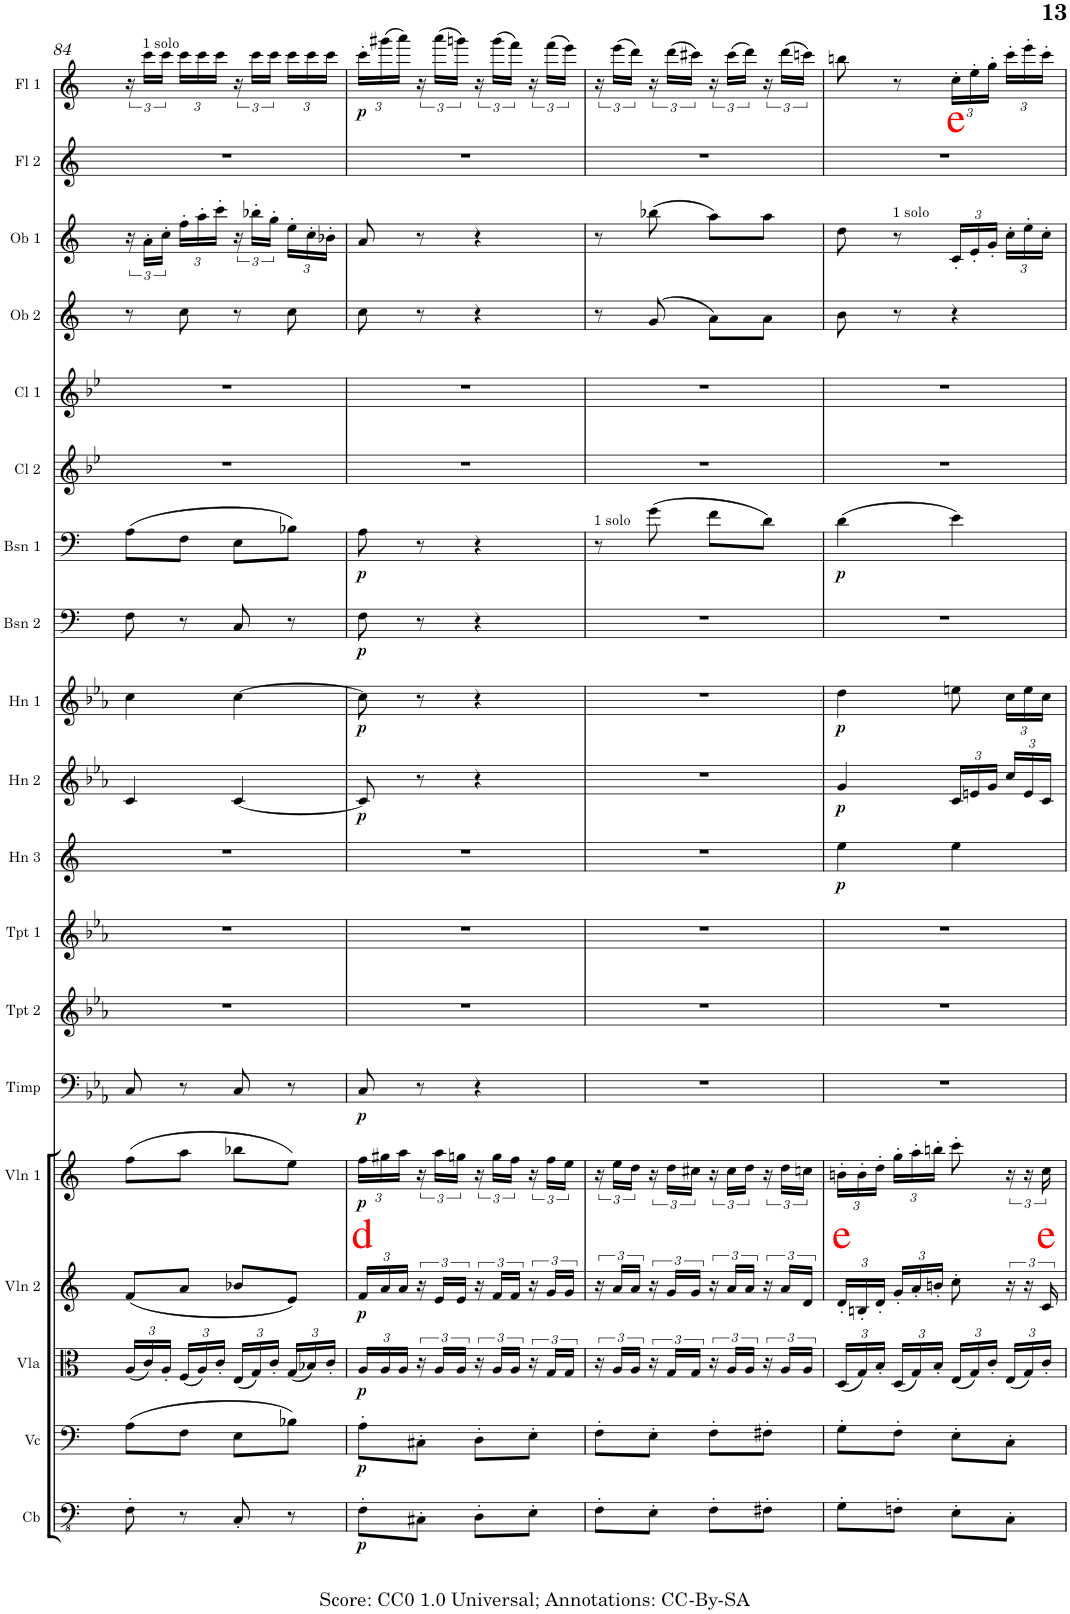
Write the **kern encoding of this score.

**kern	**dynam	**kern	**dynam	**kern	**dynam	**kern	**dynam	**kern	**text	**dynam	**kern	**dynam	**kern	**kern	**kern	**dynam	**kern	**dynam	**kern	**dynam	**kern	**dynam	**kern	**dynam	**kern	**kern	**kern	**kern	**kern	**kern	**text	**dynam
*part19	*part19	*part18	*part18	*part17	*part17	*part16	*part16	*part15	*part15	*part15	*part14	*part14	*part13	*part12	*part11	*part11	*part10	*part10	*part9	*part9	*part8	*part8	*part7	*part7	*part6	*part5	*part4	*part3	*part2	*part1	*part1	*part1
*staff19	*staff19	*staff18	*staff18	*staff17	*staff17	*staff16	*staff16	*staff15	*staff15	*staff15	*staff14	*staff14	*staff13	*staff12	*staff11	*staff11	*staff10	*staff10	*staff9	*staff9	*staff8	*staff8	*staff7	*staff7	*staff6	*staff5	*staff4	*staff3	*staff2	*staff1	*staff1	*staff1
*I"Contrabass	*	*I"Violoncello	*	*I"Viola	*	*I"Violin 2	*	*I"Violin 1	*	*	*I"Timpani	*	*I"C Trumpet 2	*I"C Trumpet 1	*I"Eb Horn 3	*	*I"C Horn 2	*	*I"C Horn 1	*	*I"Bassoon 2	*	*I"Bassoon 1	*	*I"Bb Clarinet 3	*I"Bb Clarinet 1	*I"Oboe 2	*I"Oboe 1	*I"Flute 2	*I"Flute 1	*	*
*I'Cb	*	*I'Vc	*	*I'Vla	*	*I'Vln 2	*	*I'Vln 1	*	*	*I'Timp	*	*I'Tpt 2	*I'Tpt 1	*I'Hn 3	*	*I'Hn 2	*	*I'Hn 1	*	*I'Bsn 2	*	*I'Bsn 1	*	*I'Cl 2	*I'Cl 1	*I'Ob 2	*I'Ob 1	*I'Fl 2	*I'Fl 1	*	*
!!LO:PB:g=z
*clefFv4	*	*clefF4	*	*clefC3	*	*clefG2	*	*clefG2	*	*	*clefF4	*	*clefG2	*clefG2	*clefG2	*	*clefG2	*	*clefG2	*	*clefF4	*	*clefF4	*	*clefG2	*clefG2	*clefG2	*clefG2	*clefG2	*clefG2	*	*
*	*	*	*	*	*	*	*	*	*	*	*	*	*	*	*Trd5c9	*	*Trd7c12	*	*Trd7c12	*	*	*	*	*	*Trd1c2	*Trd1c2	*	*	*	*	*	*
*k[]	*	*k[]	*	*k[]	*	*k[]	*	*k[]	*	*	*k[b-e-a-]	*	*k[b-e-a-]	*k[b-e-a-]	*k[]	*	*k[b-e-a-]	*	*k[b-e-a-]	*	*k[]	*	*k[]	*	*k[b-e-]	*k[b-e-]	*k[]	*k[]	*k[]	*k[]	*	*
*C:	*	*C:	*	*C:	*	*C:	*	*C:	*	*	*	*	*	*	*	*	*	*	*	*	*C:	*	*C:	*	*	*	*C:	*C:	*C:	*C:	*	*
*M2/4	*	*M2/4	*	*M2/4	*	*M2/4	*	*M2/4	*	*	*M2/4	*	*M2/4	*M2/4	*M2/4	*	*M2/4	*	*M2/4	*	*M2/4	*	*M2/4	*	*M2/4	*M2/4	*M2/4	*M2/4	*M2/4	*M2/4	*	*
*	*	*	*	*Xbrackettup	*	*	*	*	*	*	*	*	*	*	*	*	*	*	*	*	*	*	*	*	*	*	*	*	*	*	*	*
=84	=84	=84	=84	=84	=84	=84	=84	=84	=84	=84	=84	=84	=84	=84	=84	=84	=84	=84	=84	=84	=84	=84	=84	=84	=84	=84	=84	=84	=84	=84	=84	=84
8FF'\	.	(8A\L	.	(24A/LL	.	(8f/L	.	(8ff\L	.	.	8C/	.	2r	2r	2r	.	4c/	.	4cc\	.	8F\	.	(8A\L	.	2r	2r	8r	24r	2r	24r	.	.
!	!	!	!	!	!	!	!	!	!	!	!	!	!	!	!	!	!	!	!	!	!	!	!	!	!	!	!	!	!	!LO:TX:a:t=1 solo	!	!
.	.	.	.	24c/)	.	.	.	.	.	.	.	.	.	.	.	.	.	.	.	.	.	.	.	.	.	.	.	24a'\LL	.	24ccc\LL	.	.
.	.	.	.	24A'/JJ	.	.	.	.	.	.	.	.	.	.	.	.	.	.	.	.	.	.	.	.	.	.	.	24cc'\JJ	.	24ccc\JJ	.	.
*	*	*	*	*	*	*	*	*	*	*	*	*	*	*	*	*	*	*	*	*	*	*	*	*	*	*	*	*Xbrackettup	*	*Xbrackettup	*	*
8r	.	8F\J	.	(24F/LL	.	8a/J	.	8aa\J	.	.	8r	.	.	.	.	.	.	.	.	.	8r	.	8F\J	.	.	.	8cc\	24ff'\LL	.	24ccc\LL	.	.
.	.	.	.	24A/)	.	.	.	.	.	.	.	.	.	.	.	.	.	.	.	.	.	.	.	.	.	.	.	24aa'\	.	24ccc\	.	.
.	.	.	.	24c'/JJ	.	.	.	.	.	.	.	.	.	.	.	.	.	.	.	.	.	.	.	.	.	.	.	24ccc'\JJ	.	24ccc\JJ	.	.
*	*	*	*	*	*	*	*	*	*	*	*	*	*	*	*	*	*	*	*	*	*	*	*	*	*	*	*	*brackettup	*	*brackettup	*	*
8CC'/	.	8E\L	.	(24E/LL	.	8b-X/L	.	8bb-X\L	.	.	8C/	.	.	.	.	.	[4c/	.	[4cc\	.	8C/	.	8E\L	.	.	.	8r	24r	.	24r	.	.
.	.	.	.	24G/)	.	.	.	.	.	.	.	.	.	.	.	.	.	.	.	.	.	.	.	.	.	.	.	24bb-X'\LL	.	24ccc\LL	.	.
.	.	.	.	24c'/JJ	.	.	.	.	.	.	.	.	.	.	.	.	.	.	.	.	.	.	.	.	.	.	.	24gg'\JJ	.	24ccc\JJ	.	.
*	*	*	*	*	*	*	*	*	*	*	*	*	*	*	*	*	*	*	*	*	*	*	*	*	*	*	*	*Xbrackettup	*	*Xbrackettup	*	*
8r	.	8B-X\J)	.	(24G/LL	.	8e/J)	.	8ee\J)	.	.	8r	.	.	.	.	.	.	.	.	.	8r	.	8B-X\J)	.	.	.	8cc\	24ee'\LL	.	24ccc\LL	.	.
.	.	.	.	24B-X/)	.	.	.	.	.	.	.	.	.	.	.	.	.	.	.	.	.	.	.	.	.	.	.	24cc'\	.	24ccc\	.	.
.	.	.	.	24c'/JJ	.	.	.	.	.	.	.	.	.	.	.	.	.	.	.	.	.	.	.	.	.	.	.	24b-X'\JJ	.	24ccc\JJ	.	.
=85	=85	=85	=85	=85	=85	=85	=85	=85	=85	=85	=85	=85	=85	=85	=85	=85	=85	=85	=85	=85	=85	=85	=85	=85	=85	=85	=85	=85	=85	=85	=85	=85
*	*	*	*	*	*	*Xbrackettup	*	*Xbrackettup	*	*	*	*	*	*	*	*	*	*	*	*	*	*	*	*	*	*	*	*	*	*	*	*
!	!LO:DY:b	!	!LO:DY:b	!	!LO:DY:b	!	!LO:DY:b	!	!LO:LY:b:color=#FF0000	!LO:DY:b	!	!LO:DY:b	!	!	!	!	!	!LO:DY:b	!	!LO:DY:b	!	!LO:DY:b	!	!LO:DY:b	!	!	!	!	!	!	!	!LO:DY:b
8FF'\L	p	8A'\L	p	24A/LL	p	24f/LL	p	24ff\LL	d	p	8C/	p	2r	2r	2r	.	8c/]	p	8cc\]	p	8F\	p	8A\	p	2r	2r	8cc\	8a/	2r	24ccc'\LL	.	p
.	.	.	.	24A/	.	24a/	.	24gg#X\	.	.	.	.	.	.	.	.	.	.	.	.	.	.	.	.	.	.	.	.	.	(24ggg#X\	.	.
.	.	.	.	24A/JJ	.	24a/JJ	.	24aa\JJ	.	.	.	.	.	.	.	.	.	.	.	.	.	.	.	.	.	.	.	.	.	24aaa\JJ)	.	.
*	*	*	*	*brackettup	*	*brackettup	*	*brackettup	*	*	*	*	*	*	*	*	*	*	*	*	*	*	*	*	*	*	*	*	*	*brackettup	*	*
8CC#X'\J	.	8C#X'\J	.	24r	.	24r	.	24r	.	.	8r	.	.	.	.	.	8r	.	8r	.	8r	.	8r	.	.	.	8r	8r	.	24r	.	.
.	.	.	.	24A/LL	.	24e/LL	.	24aa\LL	.	.	.	.	.	.	.	.	.	.	.	.	.	.	.	.	.	.	.	.	.	(24aaa\LL	.	.
.	.	.	.	24A/JJ	.	24e/JJ	.	24ggn\JJ	.	.	.	.	.	.	.	.	.	.	.	.	.	.	.	.	.	.	.	.	.	24gggn\JJ)	.	.
8DD'\L	.	8D'\L	.	24r	.	24r	.	24r	.	.	4r	.	.	.	.	.	4r	.	4r	.	4r	.	4r	.	.	.	4r	4r	.	24r	.	.
.	.	.	.	24A/LL	.	24f/LL	.	24gg\LL	.	.	.	.	.	.	.	.	.	.	.	.	.	.	.	.	.	.	.	.	.	(24ggg\LL	.	.
.	.	.	.	24A/JJ	.	24f/JJ	.	24ff\JJ	.	.	.	.	.	.	.	.	.	.	.	.	.	.	.	.	.	.	.	.	.	24fff\JJ)	.	.
8EE'\J	.	8E'\J	.	24r	.	24r	.	24r	.	.	.	.	.	.	.	.	.	.	.	.	.	.	.	.	.	.	.	.	.	24r	.	.
.	.	.	.	24G/LL	.	24g/LL	.	24ff\LL	.	.	.	.	.	.	.	.	.	.	.	.	.	.	.	.	.	.	.	.	.	(24fff\LL	.	.
.	.	.	.	24G/JJ	.	24g/JJ	.	24ee\JJ	.	.	.	.	.	.	.	.	.	.	.	.	.	.	.	.	.	.	.	.	.	24eee\JJ)	.	.
=86	=86	=86	=86	=86	=86	=86	=86	=86	=86	=86	=86	=86	=86	=86	=86	=86	=86	=86	=86	=86	=86	=86	=86	=86	=86	=86	=86	=86	=86	=86	=86	=86
!	!	!	!	!	!	!	!	!	!	!	!	!	!	!	!	!	!	!	!	!	!	!	!LO:TX:a:t=1 solo	!	!	!	!	!	!	!	!	!
8FF'\L	.	8F'\L	.	24r	.	24r	.	24r	.	.	2r	.	2r	2r	2r	.	2r	.	2r	.	2r	.	8r	.	2r	2r	8r	8r	2r	24r	.	.
.	.	.	.	24A/LL	.	24a/LL	.	24ee\LL	.	.	.	.	.	.	.	.	.	.	.	.	.	.	.	.	.	.	.	.	.	(24eee\LL	.	.
.	.	.	.	24A/JJ	.	24a/JJ	.	24dd\JJ	.	.	.	.	.	.	.	.	.	.	.	.	.	.	.	.	.	.	.	.	.	24ddd\JJ)	.	.
8EE'\J	.	8E'\J	.	24r	.	24r	.	24r	.	.	.	.	.	.	.	.	.	.	.	.	.	.	(8g\	.	.	.	(8g/	(8bb-X\	.	24r	.	.
.	.	.	.	24G/LL	.	24g/LL	.	24dd\LL	.	.	.	.	.	.	.	.	.	.	.	.	.	.	.	.	.	.	.	.	.	(24ddd\LL	.	.
.	.	.	.	24G/JJ	.	24g/JJ	.	24cc#X\JJ	.	.	.	.	.	.	.	.	.	.	.	.	.	.	.	.	.	.	.	.	.	24ccc#X\JJ)	.	.
8FF'\L	.	8F'\L	.	24r	.	24r	.	24r	.	.	.	.	.	.	.	.	.	.	.	.	.	.	8f\L	.	.	.	8a\L)	8aa\L)	.	24r	.	.
.	.	.	.	24A/LL	.	24a/LL	.	24cc#\LL	.	.	.	.	.	.	.	.	.	.	.	.	.	.	.	.	.	.	.	.	.	(24ccc#\LL	.	.
.	.	.	.	24A/JJ	.	24a/JJ	.	24dd\JJ	.	.	.	.	.	.	.	.	.	.	.	.	.	.	.	.	.	.	.	.	.	24ddd\JJ)	.	.
8FF#X'\J	.	8F#X'\J	.	24r	.	24r	.	24r	.	.	.	.	.	.	.	.	.	.	.	.	.	.	8d\J)	.	.	.	8a\J	8aa\J	.	24r	.	.
.	.	.	.	24A/LL	.	24a/LL	.	24dd\LL	.	.	.	.	.	.	.	.	.	.	.	.	.	.	.	.	.	.	.	.	.	(24ddd\LL	.	.
.	.	.	.	24A/JJ	.	24d/JJ	.	24ccn\JJ	.	.	.	.	.	.	.	.	.	.	.	.	.	.	.	.	.	.	.	.	.	24cccn\JJ)	.	.
=87	=87	=87	=87	=87	=87	=87	=87	=87	=87	=87	=87	=87	=87	=87	=87	=87	=87	=87	=87	=87	=87	=87	=87	=87	=87	=87	=87	=87	=87	=87	=87	=87
*	*	*	*	*Xbrackettup	*	*Xbrackettup	*	*Xbrackettup	*	*	*	*	*	*	*	*	*	*	*	*	*	*	*	*	*	*	*	*	*	*	*	*
!	!	!	!	!	!	!	!	!	!LO:LY:b:color=#FF0000	!	!	!	!	!	!	!LO:DY:b	!	!LO:DY:b	!	!LO:DY:b	!	!	!	!LO:DY:b	!	!	!	!	!	!	!	!
8GG'\L	.	8G'\L	.	(24D/LL	.	24d'/LL	.	24bn'\LL	e	.	2r	.	2r	2r	4ee\	p	4g/	p	4dd\	p	2r	.	(4d\	p	2r	2r	8b\	8dd\	2r	8bbn\	.	.
.	.	.	.	24G/)	.	24Bn'/	.	24b'\	.	.	.	.	.	.	.	.	.	.	.	.	.	.	.	.	.	.	.	.	.	.	.	.
.	.	.	.	24B'/JJ	.	24d'/JJ	.	24dd'\JJ	.	.	.	.	.	.	.	.	.	.	.	.	.	.	.	.	.	.	.	.	.	.	.	.
!	!	!	!	!	!	!	!	!	!	!	!	!	!	!	!	!	!	!	!	!	!	!	!	!	!	!	!	!LO:TX:a:t=1 solo	!	!	!	!
8FFn'\J	.	8F'\J	.	(24D/LL	.	24g'/LL	.	24gg'\LL	.	.	.	.	.	.	.	.	.	.	.	.	.	.	.	.	.	.	8r	8r	.	8r	.	.
.	.	.	.	24G/)	.	24a'/	.	24aa'\	.	.	.	.	.	.	.	.	.	.	.	.	.	.	.	.	.	.	.	.	.	.	.	.
.	.	.	.	24B'/JJ	.	24bn'/JJ	.	24bbn'\JJ	.	.	.	.	.	.	.	.	.	.	.	.	.	.	.	.	.	.	.	.	.	.	.	.
*	*	*	*	*	*	*	*	*	*	*	*	*	*	*	*	*	*Xbrackettup	*	*	*	*	*	*	*	*	*	*	*	*	*Xbrackettup	*	*
!	!	!	!	!	!	!	!	!	!	!	!	!	!	!	!	!	!	!	!	!	!	!	!	!	!	!	!	!	!	!	!LO:LY:b:color=#FF0000	!
8EE'\L	.	8E'\L	.	(24E/LL	.	8cc'\	.	8ccc'\	.	.	.	.	.	.	4ee\	.	24c/LL	.	8een\	.	.	.	4e\)	.	.	.	4r	24c'/LL	.	24cc'\LL	e	.
.	.	.	.	24G/)	.	.	.	.	.	.	.	.	.	.	.	.	24en/	.	.	.	.	.	.	.	.	.	.	24e'/	.	24ee'\	.	.
.	.	.	.	24c'/JJ	.	.	.	.	.	.	.	.	.	.	.	.	24g/JJ	.	.	.	.	.	.	.	.	.	.	24g'/JJ	.	24gg'\JJ	.	.
*	*	*	*	*	*	*brackettup	*	*brackettup	*	*	*	*	*	*	*	*	*	*	*Xbrackettup	*	*	*	*	*	*	*	*	*	*	*	*	*
8CC'\J	.	8C'\J	.	(24E/LL	.	24r	.	24r	.	.	.	.	.	.	.	.	24cc/LL	.	24cc\LL	.	.	.	.	.	.	.	.	24cc'\LL	.	24ccc'\LL	.	.
.	.	.	.	24G/)	.	24r	.	24r	.	.	.	.	.	.	.	.	24e/	.	24ee\	.	.	.	.	.	.	.	.	24ee'\	.	24eee'\	.	.
!	!	!	!	!	!	!	!	!	!LO:LY:b:color=#FF0000	!	!	!	!	!	!	!	!	!	!	!	!	!	!	!	!	!	!	!	!	!	!	!
.	.	.	.	24c'/JJ	.	24c/	.	24cc\	e	.	.	.	.	.	.	.	24c/JJ	.	24cc\JJ	.	.	.	.	.	.	.	.	24cc'\JJ	.	24ccc'\JJ	.	.
=	=	=	=	=	=	=	=	=	=	=	=	=	=	=	=	=	=	=	=	=	=	=	=	=	=	=	=	=	=	=	=	=
*-	*-	*-	*-	*-	*-	*-	*-	*-	*-	*-	*-	*-	*-	*-	*-	*-	*-	*-	*-	*-	*-	*-	*-	*-	*-	*-	*-	*-	*-	*-	*-	*-
